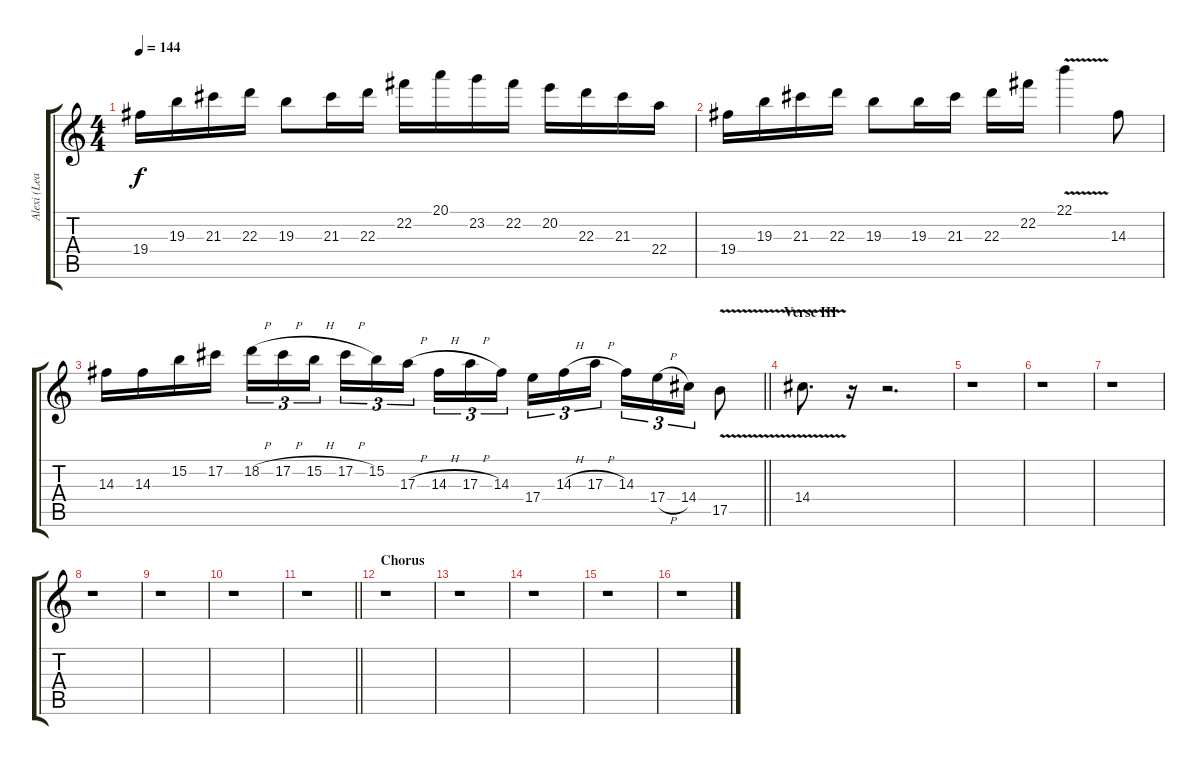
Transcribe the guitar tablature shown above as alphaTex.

\track ("Alexi (Lead Guitar)" "Alexi (Lea") {instrument distortionguitar}
\staff {score tabs}
\tuning (Db4 Ab3 E3 B2 Gb2 Db2) {hide}
\ts (4 4)
\tempo 144
\clef g2
\ks c
19.4.16{dy f} 19.3.16 21.3.16 22.3.16 19.3.8 21.3.16 22.3.16 22.2.16 20.1.16 23.2.16 22.2.16 20.2.16 22.3.16 21.3.16 22.4.16 |
19.4.16 19.3.16 21.3.16 22.3.16 19.3.8 19.3.16 21.3.16 22.3.16 22.2.16 22.1{v}.4 14.3.8 |
\barLineRight lightlight
14.3.16 14.3.16 15.2.16 17.2.16 18.2{h}.16{tu (3 2)} 17.2{h}.16{tu (3 2)} 15.2{h}.16{tu (3 2) beam splitsecondary} 17.2{h}.16{tu (3 2)} 15.2.16{tu (3 2)} 17.3{h}.16{tu (3 2)} 14.3{h}.16{tu (3 2)} 17.3{h}.16{tu (3 2)} 14.3.16{tu (3 2) beam splitsecondary} 17.4.16{tu (3 2)} 14.3{h}.16{tu (3 2)} 17.3{h}.16{tu (3 2)} 14.3.16{tu (3 2)} 17.4{h}.16{tu (3 2)} 14.4.16{tu (3 2)} 17.5{v}.8 |
\section ("" "Verse III")
14.4{v}.8{d} r.16 r.2{d} |
r.1 |
r.1 |
r.1 |
r.1 |
r.1 |
r.1 |
\barLineRight lightlight
r.1 |
\section ("" "Chorus")
r.1 |
r.1 |
r.1 |
r.1 |
r.1
